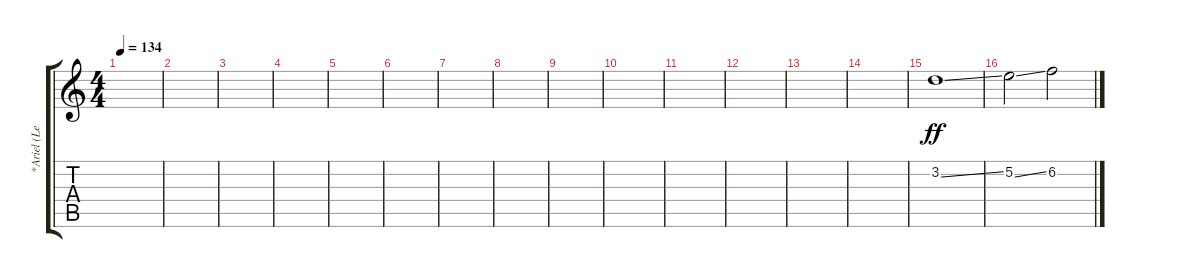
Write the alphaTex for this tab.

\track ("*Ariel (Lead Guitar 2)" "*Ariel (Le") {instrument overdrivenguitar}
\staff {score tabs}
\tuning (E4 B3 G3 D3 A2 E2) {hide}
\ts (4 4)
\tempo 134
\clef g2
\ks c
|
|
|
|
|
|
|
|
|
|
|
|
|
|
3.2{ss}.1{dy ff volume 14} |
5.2{ss}.2 6.2{ss}.2
